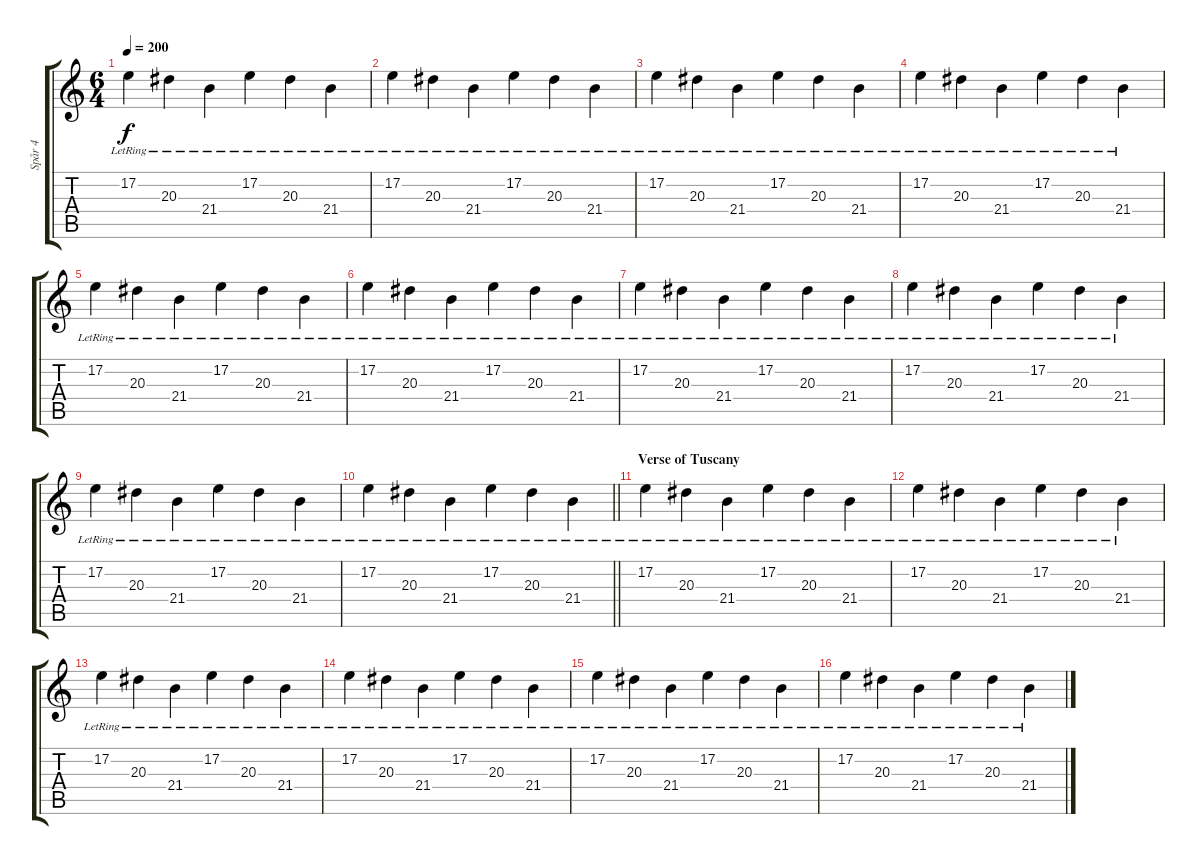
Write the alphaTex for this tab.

\track ("Spår 4" "Spår 4") {instrument stringensemble1}
\staff {score tabs}
\tuning (E4 B3 G3 D3 A2 E2) {hide}
\ts (6 4)
\tempo 200
\clef g2
\ks c
17.2{lr}.4{dy f} 20.3{lr}.4 21.4{lr}.4 17.2{lr}.4 20.3{lr}.4 21.4{lr}.4 |
17.2{lr}.4 20.3{lr}.4 21.4{lr}.4 17.2{lr}.4 20.3{lr}.4 21.4{lr}.4 |
17.2{lr}.4 20.3{lr}.4 21.4{lr}.4 17.2{lr}.4 20.3{lr}.4 21.4{lr}.4 |
17.2{lr}.4 20.3{lr}.4 21.4{lr}.4 17.2{lr}.4 20.3{lr}.4 21.4{lr}.4 |
17.2{lr}.4 20.3{lr}.4 21.4{lr}.4 17.2{lr}.4 20.3{lr}.4 21.4{lr}.4 |
17.2{lr}.4 20.3{lr}.4 21.4{lr}.4 17.2{lr}.4 20.3{lr}.4 21.4{lr}.4 |
17.2{lr}.4 20.3{lr}.4 21.4{lr}.4 17.2{lr}.4 20.3{lr}.4 21.4{lr}.4 |
17.2{lr}.4 20.3{lr}.4 21.4{lr}.4 17.2{lr}.4 20.3{lr}.4 21.4{lr}.4 |
17.2{lr}.4 20.3{lr}.4 21.4{lr}.4 17.2{lr}.4 20.3{lr}.4 21.4{lr}.4 |
\barLineRight lightlight
17.2{lr}.4 20.3{lr}.4 21.4{lr}.4 17.2{lr}.4 20.3{lr}.4 21.4{lr}.4 |
\section ("" "Verse of Tuscany")
17.2{lr}.4 20.3{lr}.4 21.4{lr}.4 17.2{lr}.4 20.3{lr}.4 21.4{lr}.4 |
17.2{lr}.4 20.3{lr}.4 21.4{lr}.4 17.2{lr}.4 20.3{lr}.4 21.4{lr}.4 |
17.2{lr}.4 20.3{lr}.4 21.4{lr}.4 17.2{lr}.4 20.3{lr}.4 21.4{lr}.4 |
17.2{lr}.4 20.3{lr}.4 21.4{lr}.4 17.2{lr}.4 20.3{lr}.4 21.4{lr}.4 |
17.2{lr}.4 20.3{lr}.4 21.4{lr}.4 17.2{lr}.4 20.3{lr}.4 21.4{lr}.4 |
17.2{lr}.4 20.3{lr}.4 21.4{lr}.4 17.2{lr}.4 20.3{lr}.4 21.4{lr}.4
